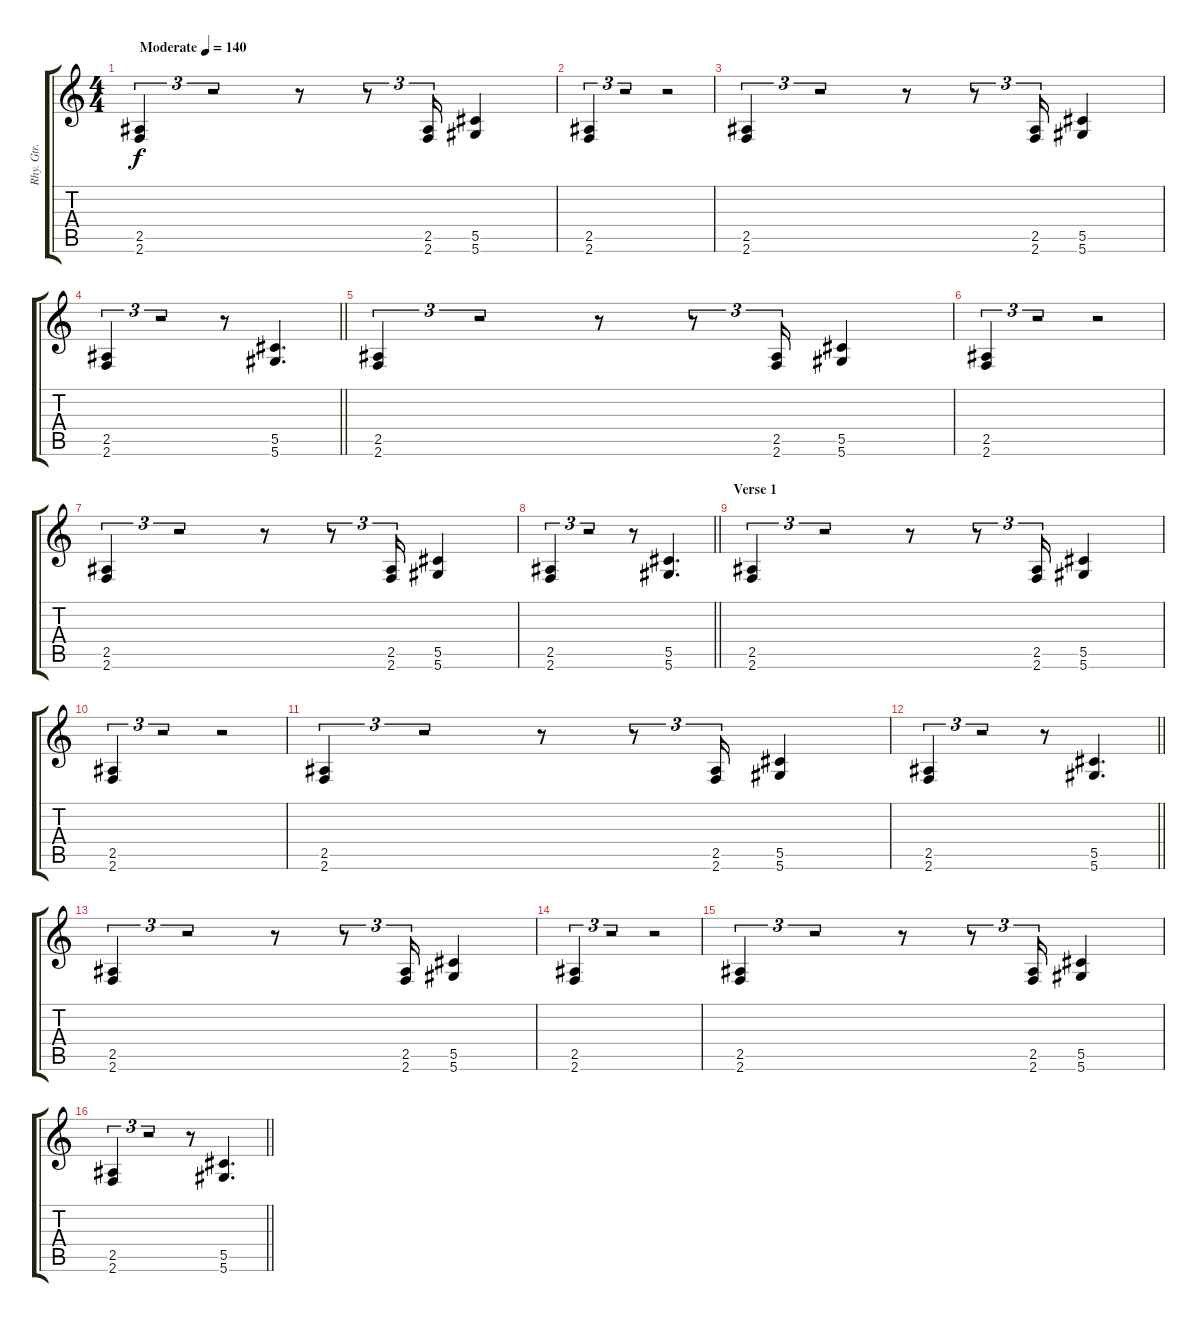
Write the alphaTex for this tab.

\track ("Rhy. Gtr. 2" "Rhy. Gtr. ") {instrument distortionguitar}
\staff {score tabs}
\tuning (Eb4 Bb3 Gb3 Db3 Ab2 Eb2) {hide}
\ts (4 4)
\tempo (140 "Moderate")
\clef g2
\ks c
(2.5 2.6).4{tu (3 2) dy f instrument distortionguitar} r.2{tu (3 2)} r.8 r.8{tu (3 2)} (2.5 2.6).16{tu (3 2)} (5.5 5.6).4 |
(2.5 2.6).4{tu (3 2)} r.2{tu (3 2)} r.2 |
(2.5 2.6).4{tu (3 2)} r.2{tu (3 2)} r.8 r.8{tu (3 2)} (2.5 2.6).16{tu (3 2)} (5.5 5.6).4 |
\barLineRight lightlight
(2.5 2.6).4{tu (3 2)} r.2{tu (3 2)} r.8 (5.5 5.6).4{d} |
\section ("" "")
(2.5 2.6).4{tu (3 2)} r.2{tu (3 2)} r.8 r.8{tu (3 2)} (2.5 2.6).16{tu (3 2)} (5.5 5.6).4 |
(2.5 2.6).4{tu (3 2)} r.2{tu (3 2)} r.2 |
(2.5 2.6).4{tu (3 2)} r.2{tu (3 2)} r.8 r.8{tu (3 2)} (2.5 2.6).16{tu (3 2)} (5.5 5.6).4 |
\barLineRight lightlight
(2.5 2.6).4{tu (3 2)} r.2{tu (3 2)} r.8 (5.5 5.6).4{d} |
\section ("" "Verse 1")
(2.5 2.6).4{tu (3 2)} r.2{tu (3 2)} r.8 r.8{tu (3 2)} (2.5 2.6).16{tu (3 2)} (5.5 5.6).4 |
(2.5 2.6).4{tu (3 2)} r.2{tu (3 2)} r.2 |
(2.5 2.6).4{tu (3 2)} r.2{tu (3 2)} r.8 r.8{tu (3 2)} (2.5 2.6).16{tu (3 2)} (5.5 5.6).4 |
\barLineRight lightlight
(2.5 2.6).4{tu (3 2)} r.2{tu (3 2)} r.8 (5.5 5.6).4{d} |
(2.5 2.6).4{tu (3 2)} r.2{tu (3 2)} r.8 r.8{tu (3 2)} (2.5 2.6).16{tu (3 2)} (5.5 5.6).4 |
(2.5 2.6).4{tu (3 2)} r.2{tu (3 2)} r.2 |
(2.5 2.6).4{tu (3 2)} r.2{tu (3 2)} r.8 r.8{tu (3 2)} (2.5 2.6).16{tu (3 2)} (5.5 5.6).4 |
\barLineRight lightlight
(2.5 2.6).4{tu (3 2)} r.2{tu (3 2)} r.8 (5.5 5.6).4{d}
